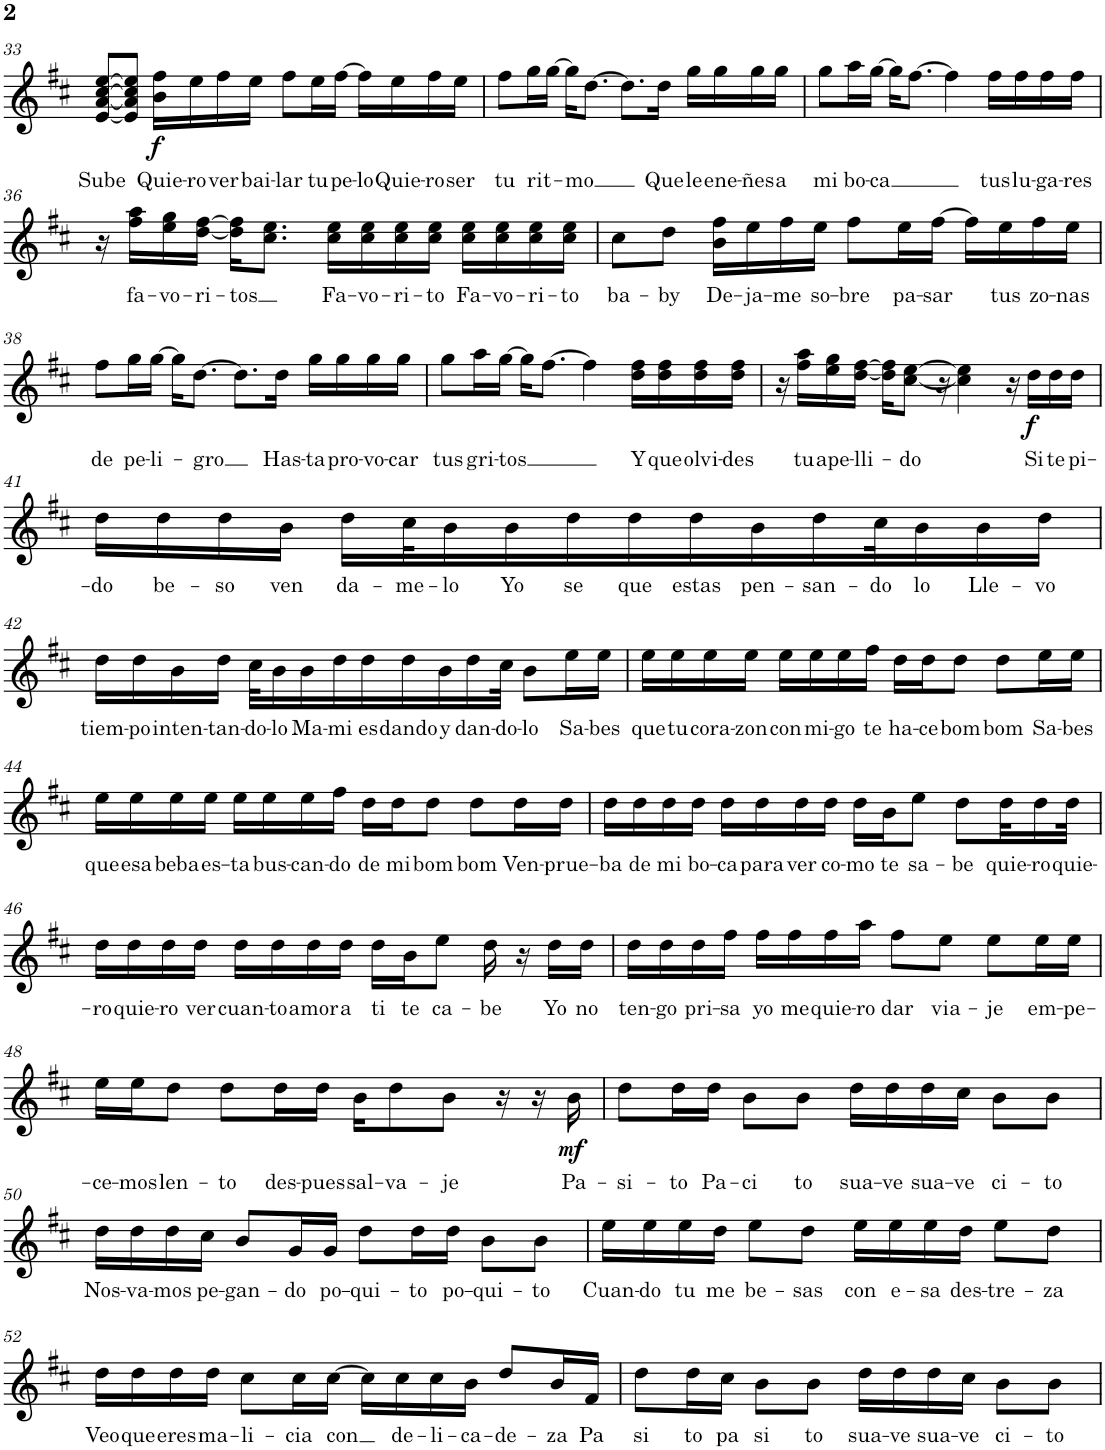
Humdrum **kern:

**kern	**text	**dynam
*part1	*part1	*part1
*staff1	*staff1	*staff1
*I"Piano	*	*
*I'Pno.	*	*
!!LO:PB:g=z
*clefG2	*	*
*k[f#c#]	*	*
*M4/4	*	*
=33	=33	=33
!	!LO:LY:b	!
[8e/ [8a/ [8cc#/ [8ee/L	Sube	.
8e/] 8a/] 8cc#/] 8ee/]J	.	.
!	!LO:LY:b	!LO:DY:b
16b\ 16ff#\LL	Quie-	f
!	!LO:LY:b	!
16ee\	-ro	.
!	!LO:LY:b	!
16ff#\	ver	.
!	!LO:LY:b	!
16ee\JJ	bai-	.
!	!LO:LY:b	!
8ff#\L	-lar	.
!	!LO:LY:b	!
16ee\L	tu	.
!	!LO:LY:b	!
[16ff#\JJ	pe-	.
!	!LO:LY:b	!
16ff#\LL]	-lo	.
!	!LO:LY:b	!
16ee\	Quie-	.
!	!LO:LY:b	!
16ff#\	-ro	.
!	!LO:LY:b	!
16ee\JJ	ser	.
=34	=34	=34
!	!LO:LY:b	!
8ff#\L	tu	.
!	!LO:LY:b	!
16gg\L	rit-	.
[16gg\JJ	.	.
!	!LO:LY:b	!
16gg\KL]	-mo	.
[8.dd\J	.	.
8.dd\L]	.	.
!	!LO:LY:b	!
16dd\Jk	Que	.
!	!LO:LY:b	!
16gg\LL	le	.
!	!LO:LY:b	!
16gg\	ene-	.
!	!LO:LY:b	!
16gg\	-ñes	.
!	!LO:LY:b	!
16gg\JJ	a	.
=35	=35	=35
!	!LO:LY:b	!
8gg\L	mi	.
!	!LO:LY:b	!
16aa\L	bo-	.
!	!LO:LY:b	!
[16gg\JJ	-ca	.
16gg\KL]	.	.
[8.ff#\J	.	.
4ff#\]	.	.
!	!LO:LY:b	!
16ff#\LL	tus	.
!	!LO:LY:b	!
16ff#\	lu-	.
!	!LO:LY:b	!
16ff#\	-ga-	.
!	!LO:LY:b	!
16ff#\JJ	-res	.
!!LO:LB:g=z
=36	=36	=36
16r	.	.
!	!LO:LY:b	!
16ff#\ 16aa\LL	fa-	.
!	!LO:LY:b	!
16ee\ 16gg\	-vo-	.
!	!LO:LY:b	!
[16dd\ [16ff#\JJ	-ri-	.
!	!LO:LY:b	!
16dd\] 16ff#\]KL	-tos	.
8.cc#\ 8.ee\J	.	.
!	!LO:LY:b	!
16cc#\ 16ee\LL	Fa-	.
!	!LO:LY:b	!
16cc#\ 16ee\	-vo-	.
!	!LO:LY:b	!
16cc#\ 16ee\	-ri-	.
!	!LO:LY:b	!
16cc#\ 16ee\JJ	-to	.
!	!LO:LY:b	!
16cc#\ 16ee\LL	Fa-	.
!	!LO:LY:b	!
16cc#\ 16ee\	-vo-	.
!	!LO:LY:b	!
16cc#\ 16ee\	ri-	.
!	!LO:LY:b	!
16cc#\ 16ee\JJ	-to	.
=37	=37	=37
!	!LO:LY:b	!
8cc#\L	ba-	.
!	!LO:LY:b	!
8dd\J	-by	.
!	!LO:LY:b	!
16b\ 16ff#\LL	De-	.
!	!LO:LY:b	!
16ee\	-ja-	.
!	!LO:LY:b	!
16ff#\	-me	.
!	!LO:LY:b	!
16ee\JJ	so-	.
!	!LO:LY:b	!
8ff#\L	-bre	.
!	!LO:LY:b	!
16ee\L	pa-	.
!	!LO:LY:b	!
[16ff#\JJ	-sar	.
16ff#\LL]	.	.
!	!LO:LY:b	!
16ee\	tus	.
!	!LO:LY:b	!
16ff#\	zo-	.
!	!LO:LY:b	!
16ee\JJ	-nas	.
!!LO:LB:g=z
=38	=38	=38
!	!LO:LY:b	!
8ff#\L	de	.
!	!LO:LY:b	!
16gg\L	pe-	.
!	!LO:LY:b	!
[16gg\JJ	-li-	.
16gg\KL]	.	.
!	!LO:LY:b	!
[8.dd\J	-gro	.
8.dd\L]	.	.
!	!LO:LY:b	!
16dd\Jk	Has-	.
!	!LO:LY:b	!
16gg\LL	-ta	.
!	!LO:LY:b	!
16gg\	pro-	.
!	!LO:LY:b	!
16gg\	-vo-	.
!	!LO:LY:b	!
16gg\JJ	-car	.
=39	=39	=39
!	!LO:LY:b	!
8gg\L	tus	.
!	!LO:LY:b	!
16aa\L	gri-	.
!	!LO:LY:b	!
[16gg\JJ	-tos	.
16gg\KL]	.	.
[8.ff#\J	.	.
4ff#\]	.	.
!	!LO:LY:b	!
16dd\ 16ff#\LL	Y	.
!	!LO:LY:b	!
16dd\ 16ff#\	que	.
!	!LO:LY:b	!
16dd\ 16ff#\	olvi-	.
!	!LO:LY:b	!
16dd\ 16ff#\JJ	-des	.
=40	=40	=40
16r	.	.
!	!LO:LY:b	!
16ff#\ 16aa\LL	tu	.
!	!LO:LY:b	!
16ee\ 16gg\	ape-	.
!	!LO:LY:b	!
[16dd\ [16ff#\JJ	-lli-	.
16dd\] 16ff#\]KL	.	.
!	!LO:LY:b	!
[8cc#\ [8ee\J	-do	.
16r	.	.
4cc#\] 4ee\]	.	.
16r	.	.
!	!LO:LY:b	!LO:DY:b
16dd\LL	Si	f
!	!LO:LY:b	!
16dd\	te	.
!	!LO:LY:b	!
16dd\JJ	pi-	.
!!LO:LB:g=z
=41	=41	=41
!	!LO:LY:b	!
16dd\LL	-do	.
!	!LO:LY:b	!
16dd\	be-	.
!	!LO:LY:b	!
16dd\	-so	.
!	!LO:LY:b	!
16b\JJ	ven	.
!	!LO:LY:b	!
16dd\LL	da-	.
!	!LO:LY:b	!
32cc#\K	-me-	.
!	!LO:LY:b	!
16b\	-lo	.
!	!LO:LY:b	!
16b\	Yo	.
!	!LO:LY:b	!
16dd\	se	.
!	!LO:LY:b	!
16dd\	que	.
!	!LO:LY:b	!
16dd\	estas	.
!	!LO:LY:b	!
16b\	pen-	.
!	!LO:LY:b	!
16dd\	-san-	.
!	!LO:LY:b	!
32cc#\K	-do	.
!	!LO:LY:b	!
16b\	lo	.
!	!LO:LY:b	!
16b\	Lle-	.
!	!LO:LY:b	!
16dd\JJ	-vo	.
!!LO:LB:g=z
=42	=42	=42
!	!LO:LY:b	!
16dd\LL	tiem-	.
!	!LO:LY:b	!
16dd\	-po	.
!	!LO:LY:b	!
16b\	inten-	.
!	!LO:LY:b	!
16dd\JJ	-tan-	.
!	!LO:LY:b	!
32cc#\KLL	-do-	.
!	!LO:LY:b	!
16b\	-lo	.
!	!LO:LY:b	!
16b\	Ma-	.
!	!LO:LY:b	!
16dd\	-mi	.
!	!LO:LY:b	!
16dd\	es	.
!	!LO:LY:b	!
16dd\	dando	.
!	!LO:LY:b	!
16b\	y	.
!	!LO:LY:b	!
16dd\	dan-	.
!	!LO:LY:b	!
32cc#\JJk	-do-	.
!	!LO:LY:b	!
8b\L	-lo	.
!	!LO:LY:b	!
16ee\L	Sa-	.
!	!LO:LY:b	!
16ee\JJ	-bes	.
=43	=43	=43
!	!LO:LY:b	!
16ee\LL	que	.
!	!LO:LY:b	!
16ee\	tu	.
!	!LO:LY:b	!
16ee\	cora-	.
!	!LO:LY:b	!
16ee\JJ	-zon	.
!	!LO:LY:b	!
16ee\LL	con	.
!	!LO:LY:b	!
16ee\	mi-	.
!	!LO:LY:b	!
16ee\	-go	.
!	!LO:LY:b	!
16ff#\JJ	te	.
!	!LO:LY:b	!
16dd\LL	ha-	.
!	!LO:LY:b	!
16dd\J	-ce	.
!	!LO:LY:b	!
8dd\J	bom	.
!	!LO:LY:b	!
8dd\L	bom	.
!	!LO:LY:b	!
16ee\L	Sa-	.
!	!LO:LY:b	!
16ee\JJ	-bes	.
!!LO:LB:g=z
=44	=44	=44
!	!LO:LY:b	!
16ee\LL	que	.
!	!LO:LY:b	!
16ee\	esa	.
!	!LO:LY:b	!
16ee\	beba	.
!	!LO:LY:b	!
16ee\JJ	es-	.
!	!LO:LY:b	!
16ee\LL	-ta	.
!	!LO:LY:b	!
16ee\	bus-	.
!	!LO:LY:b	!
16ee\	-can-	.
!	!LO:LY:b	!
16ff#\JJ	-do	.
!	!LO:LY:b	!
16dd\LL	de	.
!	!LO:LY:b	!
16dd\J	mi	.
!	!LO:LY:b	!
8dd\J	bom	.
!	!LO:LY:b	!
8dd\L	bom	.
!	!LO:LY:b	!
16dd\L	Ven-	.
!	!LO:LY:b	!
16dd\JJ	prue-	.
=45	=45	=45
!	!LO:LY:b	!
16dd\LL	-ba	.
!	!LO:LY:b	!
16dd\	de	.
!	!LO:LY:b	!
16dd\	mi	.
!	!LO:LY:b	!
16dd\JJ	bo-	.
!	!LO:LY:b	!
16dd\LL	-ca	.
!	!LO:LY:b	!
16dd\	para	.
!	!LO:LY:b	!
16dd\	ver	.
!	!LO:LY:b	!
16dd\JJ	co-	.
!	!LO:LY:b	!
16dd\LL	-mo	.
!	!LO:LY:b	!
16b\J	te	.
!	!LO:LY:b	!
8ee\J	sa-	.
!	!LO:LY:b	!
8dd\L	-be	.
!	!LO:LY:b	!
32dd\KL	quie-	.
!	!LO:LY:b	!
16dd\	-ro	.
!	!LO:LY:b	!
32dd\JJk	quie-	.
!!LO:LB:g=z
=46	=46	=46
!	!LO:LY:b	!
16dd\LL	-ro	.
!	!LO:LY:b	!
16dd\	quie-	.
!	!LO:LY:b	!
16dd\	-ro	.
!	!LO:LY:b	!
16dd\JJ	ver	.
!	!LO:LY:b	!
16dd\LL	cuan-	.
!	!LO:LY:b	!
16dd\	-to	.
!	!LO:LY:b	!
16dd\	amor	.
!	!LO:LY:b	!
16dd\JJ	a	.
!	!LO:LY:b	!
16dd\LL	ti	.
!	!LO:LY:b	!
16b\J	te	.
!	!LO:LY:b	!
8ee\J	ca-	.
!	!LO:LY:b	!
16dd\	-be	.
16r	.	.
!	!LO:LY:b	!
16dd\LL	Yo	.
!	!LO:LY:b	!
16dd\JJ	no	.
=47	=47	=47
!	!LO:LY:b	!
16dd\LL	ten-	.
!	!LO:LY:b	!
16dd\	-go	.
!	!LO:LY:b	!
16dd\	pri-	.
!	!LO:LY:b	!
16ff#\JJ	-sa	.
!	!LO:LY:b	!
16ff#\LL	yo	.
!	!LO:LY:b	!
16ff#\	me	.
!	!LO:LY:b	!
16ff#\	quie-	.
!	!LO:LY:b	!
16aa\JJ	-ro	.
!	!LO:LY:b	!
8ff#\L	dar	.
!	!LO:LY:b	!
8ee\J	via-	.
!	!LO:LY:b	!
8ee\L	-je	.
!	!LO:LY:b	!
16ee\L	em-	.
!	!LO:LY:b	!
16ee\JJ	-pe-	.
!!LO:LB:g=z
=48	=48	=48
!	!LO:LY:b	!
16ee\LL	-ce-	.
!	!LO:LY:b	!
16ee\J	-mos	.
!	!LO:LY:b	!
8dd\J	len-	.
!	!LO:LY:b	!
8dd\L	-to	.
!	!LO:LY:b	!
16dd\L	des-	.
!	!LO:LY:b	!
16dd\JJ	-pues	.
!	!LO:LY:b	!
16b\KL	sal-	.
!	!LO:LY:b	!
8dd\	-va-	.
!	!LO:LY:b	!
8b\J	-je	.
16r	.	.
16r	.	.
!	!LO:LY:b	!LO:DY:b
16b\	Pa-	mf
=49	=49	=49
!	!LO:LY:b	!
8dd\L	-si-	.
!	!LO:LY:b	!
16dd\L	-to	.
!	!LO:LY:b	!
16dd\JJ	Pa-	.
!	!LO:LY:b	!
8b\L	-ci	.
!	!LO:LY:b	!
8b\J	to	.
!	!LO:LY:b	!
16dd\LL	sua-	.
!	!LO:LY:b	!
16dd\	-ve	.
!	!LO:LY:b	!
16dd\	sua-	.
!	!LO:LY:b	!
16cc#\JJ	-ve	.
!	!LO:LY:b	!
8b\L	ci-	.
!	!LO:LY:b	!
8b\J	-to	.
!!LO:LB:g=z
=50	=50	=50
!	!LO:LY:b	!
16dd\LL	Nos-	.
!	!LO:LY:b	!
16dd\	-va-	.
!	!LO:LY:b	!
16dd\	-mos	.
!	!LO:LY:b	!
16cc#\JJ	pe-	.
!	!LO:LY:b	!
8b/L	-gan-	.
!	!LO:LY:b	!
16g/L	-do	.
!	!LO:LY:b	!
16g/JJ	po-	.
!	!LO:LY:b	!
8dd\L	-qui-	.
!	!LO:LY:b	!
16dd\L	-to	.
!	!LO:LY:b	!
16dd\JJ	po-	.
!	!LO:LY:b	!
8b\L	-qui-	.
!	!LO:LY:b	!
8b\J	-to	.
=51	=51	=51
!	!LO:LY:b	!
16ee\LL	Cuan-	.
!	!LO:LY:b	!
16ee\	-do	.
!	!LO:LY:b	!
16ee\	tu	.
!	!LO:LY:b	!
16dd\JJ	me	.
!	!LO:LY:b	!
8ee\L	be-	.
!	!LO:LY:b	!
8dd\J	-sas	.
!	!LO:LY:b	!
16ee\LL	con	.
!	!LO:LY:b	!
16ee\	e-	.
!	!LO:LY:b	!
16ee\	-sa	.
!	!LO:LY:b	!
16dd\JJ	des-	.
!	!LO:LY:b	!
8ee\L	-tre-	.
!	!LO:LY:b	!
8dd\J	-za	.
!!LO:LB:g=z
=52	=52	=52
!	!LO:LY:b	!
16dd\LL	Veo	.
!	!LO:LY:b	!
16dd\	que	.
!	!LO:LY:b	!
16dd\	eres	.
!	!LO:LY:b	!
16dd\JJ	ma-	.
!	!LO:LY:b	!
8cc#\L	-li-	.
!	!LO:LY:b	!
16cc#\L	-cia	.
!	!LO:LY:b	!
[16cc#\JJ	con	.
16cc#\LL]	.	.
!	!LO:LY:b	!
16cc#\	de-	.
!	!LO:LY:b	!
16cc#\	-li-	.
!	!LO:LY:b	!
16b\JJ	-ca-	.
!	!LO:LY:b	!
8dd/L	-de-	.
!	!LO:LY:b	!
16b/L	-za	.
!	!LO:LY:b	!
16f#/JJ	Pa	.
=53	=53	=53
!	!LO:LY:b	!
8dd\L	si	.
!	!LO:LY:b	!
16dd\L	to	.
!	!LO:LY:b	!
16cc#\JJ	pa	.
!	!LO:LY:b	!
8b\L	si	.
!	!LO:LY:b	!
8b\J	to	.
!	!LO:LY:b	!
16dd\LL	sua-	.
!	!LO:LY:b	!
16dd\	-ve	.
!	!LO:LY:b	!
16dd\	sua-	.
!	!LO:LY:b	!
16cc#\JJ	-ve	.
!	!LO:LY:b	!
8b\L	ci-	.
!	!LO:LY:b	!
8b\J	-to	.
=	=	=
*-	*-	*-
